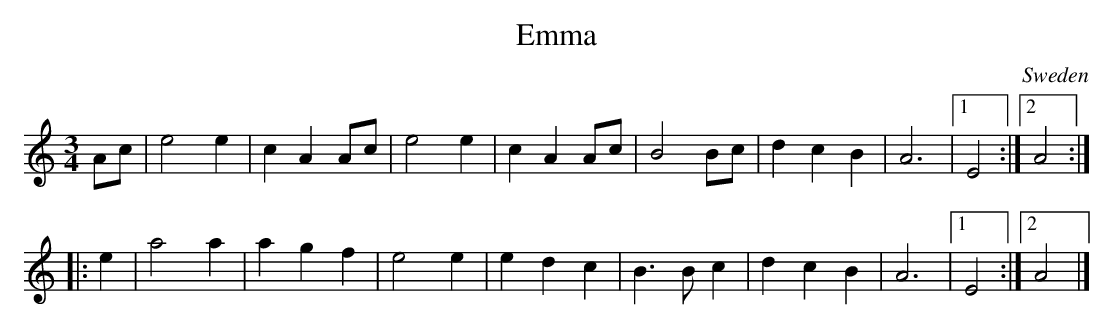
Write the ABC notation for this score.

X:1
T:Emma
M:3/4
O:Sweden
O:Finland
K:A minor
Ac|\
e4 e2|c2A2 Ac|e4 e2|c2A2 Ac|B4 Bc|d2c2 B2|A6\
|1 E4 :|2 A4::
e2|\
a4 a2|a2g2f2|e4 e2|e2d2 c2|B3B c2|d2c2 B2|A6\
|1 E4:|2 A4|]
